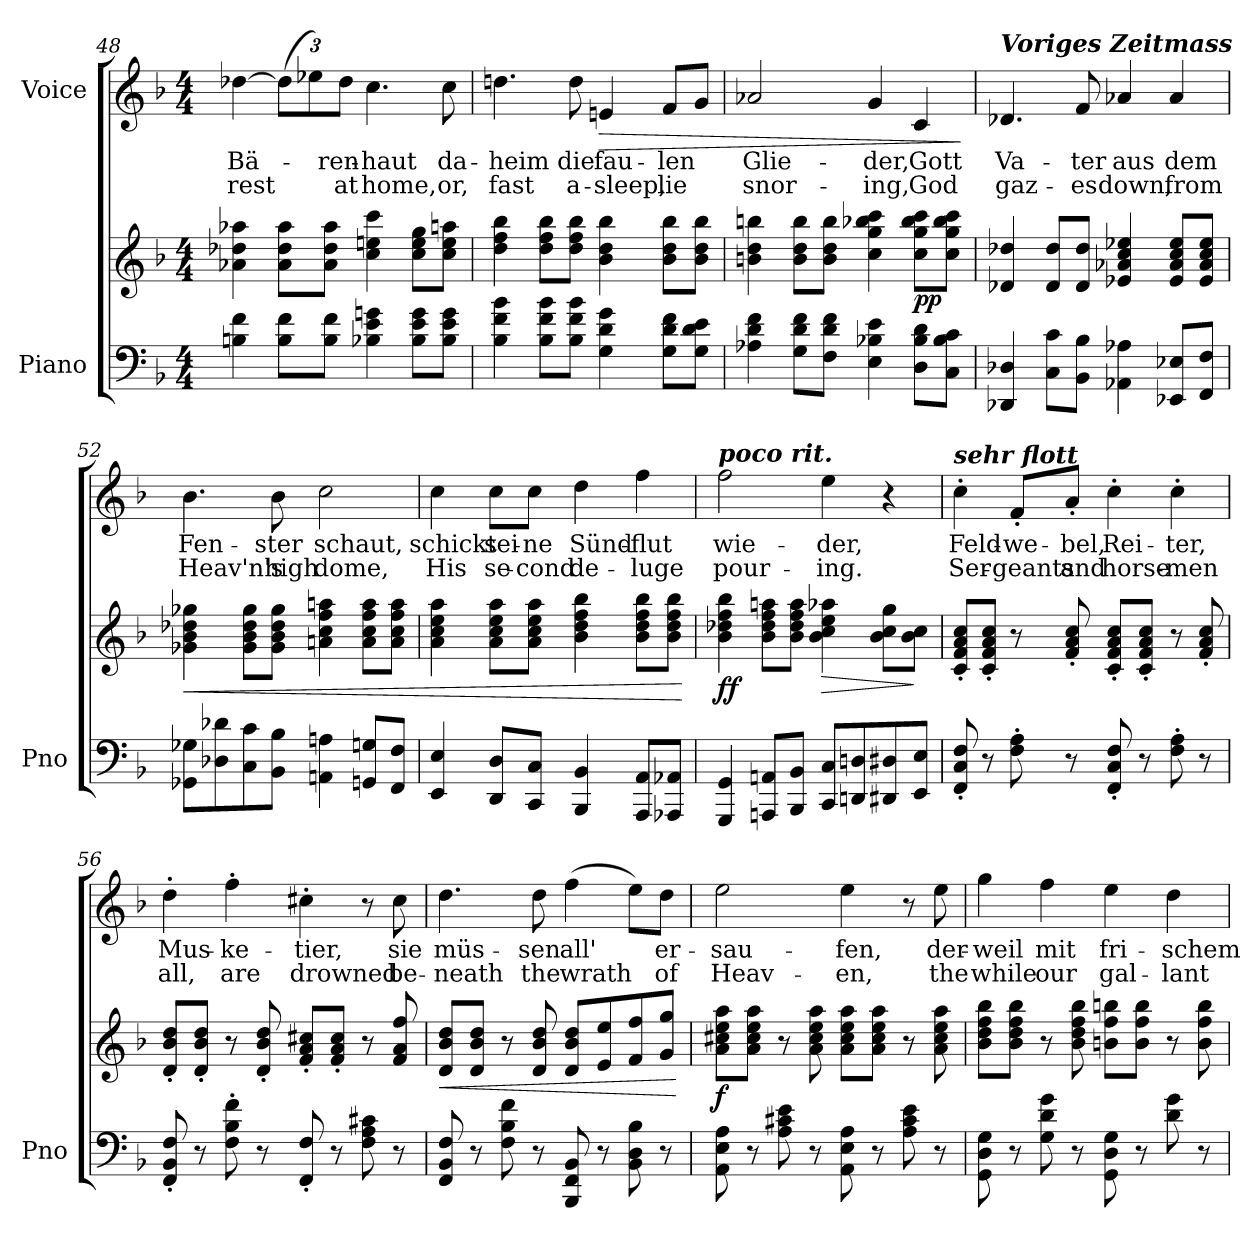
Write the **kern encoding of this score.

**kern	**kern	**dynam	**kern	**text	**text	**dynam
*part2	*part2	*part2	*part1	*part1	*part1	*part1
*staff3	*staff2	*staff2/3	*staff1	*staff1	*staff1	*staff1
*I"Piano	*	*	*I"Voice	*	*	*
*I'Pno	*	*	*	*	*	*
*clefF4	*clefG2	*	*clefG2	*	*	*
*k[b-]	*k[b-]	*	*k[b-]	*	*	*
*M4/4	*M4/4	*	*M4/4	*	*	*
=48	=48	=48	=48	=48	=48	=48
!	!	!	!	!LO:LY:b	!LO:LY:b	!
4Bn\ 4f\	4a-X\ 4dd-X\ 4aa-X\	.	[4dd-X\	Bä-	rest	.
8B\ 8f\L	8a-\ 8dd-\ 8aa-\L	.	(>12dd-\L]	.	.	.
.	.	.	12ee-X\)	.	.	.
8B\ 8f\J	8a-\ 8dd-\ 8aa-\J	.	.	.	.	.
!	!	!	!	!LO:LY:b	!LO:LY:b	!
.	.	.	12dd-\J	-ren-	at	.
!	!	!	!	!LO:LY:b	!LO:LY:b	!
4B-X\ 4e\ 4gn\	4cc\ 4een\ 4ccc\	.	4.cc\	-haut	home,	.
8B-\ 8e\ 8g\L	8cc\ 8ee\ 8gg\L	.	.	.	.	.
!	!	!	!	!LO:LY:b	!LO:LY:b	!
8B-\ 8e\ 8g\J	8cc\ 8ee\ 8aan\J	.	8cc\	da-	or,	.
!!LO:LB:g=z
=49	=49	=49	=49	=49	=49	=49
*	*	*	*MM120	*	*	*
!	!	!	!	!LO:LY:b	!LO:LY:b	!
4B-\ 4f\ 4b-\	4dd\ 4ff\ 4bb-\	.	4.ddn\	-heim	fast	.
8B-\ 8f\ 8b-\L	8dd\ 8ff\ 8bb-\L	.	.	.	.	.
!	!	!	!	!LO:LY:b	!LO:LY:b	!
8B-\ 8f\ 8b-\J	8dd\ 8ff\ 8bb-\J	.	8dd\	die	a-	.
*	*	*	*MM110	*	*	*
!	!	!	!	!LO:LY:b	!LO:LY:b	!LO:HP:b
4G\ 4d\ 4g\	4b-\ 4dd\ 4bb-\	.	4en/	fau-	-sleep,	>
!	!	!	!	!LO:LY:b	!LO:LY:b	!
8G\ 8d\ 8f\L	8b-\ 8dd\ 8bb-\L	.	8f/L	-len	lie	.
8G\ 8d\ 8e\J	8b-\ 8dd\ 8bb-\J	.	8g/J	.	.	.
=50	=50	=50	=50	=50	=50	=50
*	*	*	*MM105	*	*	*
!	!	!	!	!LO:LY:b	!LO:LY:b	!
4A-X\ 4d\ 4f\	4bn\ 4dd\ 4bbn\	.	2a-X/	Glie-	snor-	.
8G\ 8d\ 8f\L	8b\ 8dd\ 8bb\L	.	.	.	.	.
8F\ 8d\ 8f\J	8b\ 8dd\ 8bb\J	.	.	.	.	.
!	!	!	!	!LO:LY:b	!LO:LY:b	!
4E\ 4B-X\ 4e\	4cc\ 4gg\ 4bb-X\ 4ccc\	.	4g/	-der,	-ing,	.
!	!	!LO:DY:b	!	!LO:LY:b	!LO:LY:b	!
8D\ 8B-\ 8d\L	8cc\ 8gg\ 8bb-\ 8ccc\L	pp	4c/	Gott	God	.
8C\ 8B-\ 8c\J	8cc\ 8gg\ 8bb-\ 8ccc\J	.	.	.	.	.
.	.	.	.	.	.	]
=51	=51	=51	=51	=51	=51	=51
!	!	!	!LO:TX:a:Bi:t=Voriges Zeitmass	!	!	!
!	!	!	!	!LO:LY:b	!LO:LY:b	!
4DD-X/ 4D-X/	4d-X/ 4dd-X/	.	4.d-X/	Va-	gaz-	.
8C\ 8c\L	8d-/ 8dd-/L	.	.	.	.	.
!	!	!	!	!LO:LY:b	!LO:LY:b	!
8BB-\ 8B-\J	8d-/ 8dd-/J	.	8f/	-ter	-es	.
!	!	!	!	!LO:LY:b	!LO:LY:b	!
4AA-X\ 4A-X\	4e-X/ 4a-X/ 4cc/ 4ee-X/	.	4a-X/	aus	down,	.
!	!	!	!	!LO:LY:b	!LO:LY:b	!
8EE-X/ 8E-X/L	8e-/ 8a-/ 8cc/ 8ee-/L	.	4a-/	dem	from	.
8FF/ 8F/J	8e-/ 8a-/ 8cc/ 8ee-/J	.	.	.	.	.
=52	=52	=52	=52	=52	=52	=52
!	!	!LO:HP:b	!	!LO:LY:b	!LO:LY:b	!
8GG-X\ 8G-X\L	4g-X\ 4b-\ 4dd-X\ 4gg-X\	<	4.b-\	Fen-	Heav'n's	.
8D-X\ 8d-X\	.	.	.	.	.	.
8C\ 8c\	8g-\ 8b-\ 8dd-\ 8gg-\L	.	.	.	.	.
!	!	!	!	!LO:LY:b	!LO:LY:b	!
8BB-\ 8B-\J	8g-\ 8b-\ 8dd-\ 8gg-\J	.	8b-\	-ster	high	.
!	!	!	!	!LO:LY:b	!LO:LY:b	!
4AAn\ 4An\	4an\ 4cc\ 4ff\ 4aan\	.	2cc\	schaut,	dome,	.
8GGn/ 8Gn/L	8a\ 8cc\ 8ff\ 8aa\L	.	.	.	.	.
8FF/ 8F/J	8a\ 8cc\ 8ff\ 8aa\J	.	.	.	.	.
!!LO:PB:g=z
=53	=53	=53	=53	=53	=53	=53
!	!	!	!	!LO:LY:b	!LO:LY:b	!
4EE/ 4E/	4a\ 4cc\ 4ee\ 4aa\	.	4cc\	schickt	His	.
!	!	!	!	!LO:LY:b	!LO:LY:b	!
8DD/ 8D/L	8a\ 8cc\ 8ee\ 8aa\L	.	8cc\L	sei-	se-	.
!	!	!	!	!LO:LY:b	!LO:LY:b	!
8CC/ 8C/J	8a\ 8cc\ 8ee\ 8aa\J	.	8cc\J	-ne	-cond	.
!	!	!	!	!LO:LY:b	!LO:LY:b	!
4BBB-/ 4BB-/	4b-\ 4dd\ 4ff\ 4bb-\	.	4dd\	Sünd-	de-	.
!	!	!	!	!LO:LY:b	!LO:LY:b	!
8AAA/ 8AA/L	8b-\ 8dd\ 8ff\ 8bb-\L	.	4ff\	-flut	-luge	.
8AAA-X/ 8AA-X/J	8b-\ 8dd\ 8ff\ 8bb-\J	.	.	.	.	.
.	.	[	.	.	.	.
=54	=54	=54	=54	=54	=54	=54
!	!	!	!LO:TX:a:Bi:t=poco rit.	!	!	!
!	!	!LO:DY:b	!	!LO:LY:b	!LO:LY:b	!
4GGG/ 4GG/	4b-\ 4dd-X\ 4ff\ 4bb-\	ff	2ff\	wie-	pour-	.
8AAAn/ 8AAn/L	8b-\ 8dd-\ 8ff\ 8aan\L	.	.	.	.	.
8BBB-/ 8BB-/J	8b-\ 8dd-\ 8ff\ 8aa\J	.	.	.	.	.
*	*	*	*MM120	*	*	*
!	!	!LO:HP:b	!	!LO:LY:b	!LO:LY:b	!
8CC/ 8C/L	4b-\ 4cc\ 4ee\ 4aa-X\	>	4ee\	-der,	-ing.	.
8DDn/ 8Dn/	.	.	.	.	.	.
*	*	*	*MM110	*	*	*
8DD#X/ 8D#X/	8b-\ 8cc\ 8gg\L	.	4r	.	.	.
8EE/ 8E/J	8b-\ 8cc\J	]	.	.	.	.
=55	=55	=55	=55	=55	=55	=55
!	!	!	!LO:TX:a:Bi:t=sehr flott	!	!	!
!	!	!LO:DY:b	!	!LO:LY:b	!LO:LY:b	!
!	!	!LO:DY:n=1:b	!	!	!	!
8FF/' 8C/' 8F/'	8c/' 8f/' 8a/' 8cc/'L	p other-dynamics	4cc'\	Feld-	Ser-	.
8r	8c/' 8f/' 8a/' 8cc/'J	.	.	.	.	.
!	!	!	!	!LO:LY:b	!LO:LY:b	!
8F\' 8A\'	8r	.	8f'/L	-we-	-geants	.
!	!	!	!	!LO:LY:b	!LO:LY:b	!
8r	8f/' 8a/' 8cc/'	.	8a'/J	-bel,	and	.
!	!	!	!	!LO:LY:b	!LO:LY:b	!
8FF/' 8C/' 8F/'	8c/' 8f/' 8a/' 8cc/'L	.	4cc'\	Rei-	horse-	.
8r	8c/' 8f/' 8a/' 8cc/'J	.	.	.	.	.
!	!	!	!	!LO:LY:b	!LO:LY:b	!
8F\' 8A\'	8r	.	4cc'\	-ter,	-men	.
8r	8f/' 8a/' 8cc/'	.	.	.	.	.
!!LO:PB:g=z
=56	=56	=56	=56	=56	=56	=56
!	!	!	!	!LO:LY:b	!LO:LY:b	!
8FF/' 8BB-/' 8F/'	8d/' 8b-/' 8dd/'L	.	4dd'\	Mus-	all,	.
8r	8d/' 8b-/' 8dd/'J	.	.	.	.	.
!	!	!	!	!LO:LY:b	!LO:LY:b	!
8F\' 8B-\' 8f\'	8r	.	4ff'\	-ke-	are	.
8r	8d/' 8b-/' 8dd/'	.	.	.	.	.
!	!	!	!	!LO:LY:b	!LO:LY:b	!
8FF/' 8F/'	8f/' 8a/' 8cc#X/'L	.	4cc#X'\	-tier,	drowned	.
8r	8f/' 8a/' 8cc#/'J	.	.	.	.	.
8F\ 8A\ 8c#X\	8r	.	8r	.	.	.
!	!	!	!	!LO:LY:b	!LO:LY:b	!
8r	8f/ 8a/ 8ff/	.	8cc#\	sie	be-	.
=57	=57	=57	=57	=57	=57	=57
!	!	!LO:HP:b	!	!LO:LY:b	!LO:LY:b	!
8FF/ 8BB-/ 8F/	8d/ 8b-/ 8dd/L	<	4.dd\	müs-	-neath	.
8r	8d/ 8b-/ 8dd/J	.	.	.	.	.
8F\ 8B-\ 8f\	8r	.	.	.	.	.
!	!	!	!	!LO:LY:b	!LO:LY:b	!
8r	8d/ 8b-/ 8dd/	.	8dd\	-sen	the	.
!	!	!	!	!LO:LY:b	!LO:LY:b	!
8BBB-/ 8FF/ 8BB-/	8d/ 8b-/ 8dd/L	.	(>4ff\	all'	wrath	.
8r	8e/ 8ee/	.	.	.	.	.
8BB-\ 8D\ 8B-\	8f/ 8ff/	.	8ee\L)	.	.	.
!	!	!	!	!LO:LY:b	!LO:LY:b	!
8r	8g/ 8gg/J	.	8dd\J	er-	of	.
.	.	[	.	.	.	.
=58	=58	=58	=58	=58	=58	=58
!	!	!LO:DY:b	!	!LO:LY:b	!LO:LY:b	!
8AA\ 8E\ 8A\	8a\ 8cc#X\ 8ee\ 8aa\L	f	2ee\	-sau-	Heav-	.
8r	8a\ 8cc#\ 8ee\ 8aa\J	.	.	.	.	.
8A\ 8c#X\ 8e\	8r	.	.	.	.	.
8r	8a\ 8cc#\ 8ee\ 8aa\	.	.	.	.	.
!	!	!	!	!LO:LY:b	!LO:LY:b	!
8AA\ 8E\ 8A\	8a\ 8cc#\ 8ee\ 8aa\L	.	4ee\	-fen,	-en,	.
8r	8a\ 8cc#\ 8ee\ 8aa\J	.	.	.	.	.
8A\ 8c#\ 8e\	8r	.	8r	.	.	.
!	!	!	!	!LO:LY:b	!LO:LY:b	!
8r	8a\ 8cc#\ 8ee\ 8aa\	.	8ee\	der-	the	.
!!LO:LB:g=z
=59	=59	=59	=59	=59	=59	=59
!	!	!	!	!LO:LY:b	!LO:LY:b	!
8GG\ 8D\ 8G\	8b-\ 8dd\ 8ff\ 8bb-\L	.	4gg\	-weil	while	.
8r	8b-\ 8dd\ 8ff\ 8bb-\J	.	.	.	.	.
!	!	!	!	!LO:LY:b	!LO:LY:b	!
8G\ 8d\ 8g\	8r	.	4ff\	mit	our	.
8r	8b-\ 8dd\ 8ff\ 8bb-\	.	.	.	.	.
!	!	!	!	!LO:LY:b	!LO:LY:b	!
8GG\ 8D\ 8G\	8bn\ 8ff\ 8bbn\L	.	4ee\	fri-	gal-	.
8r	8b\ 8ff\ 8bb\J	.	.	.	.	.
!	!	!	!	!LO:LY:b	!LO:LY:b	!
8d\ 8g\	8r	.	4dd\	-schem	-lant	.
8r	8b\ 8ff\ 8bb\	.	.	.	.	.
=	=	=	=	=	=	=
*-	*-	*-	*-	*-	*-	*-
